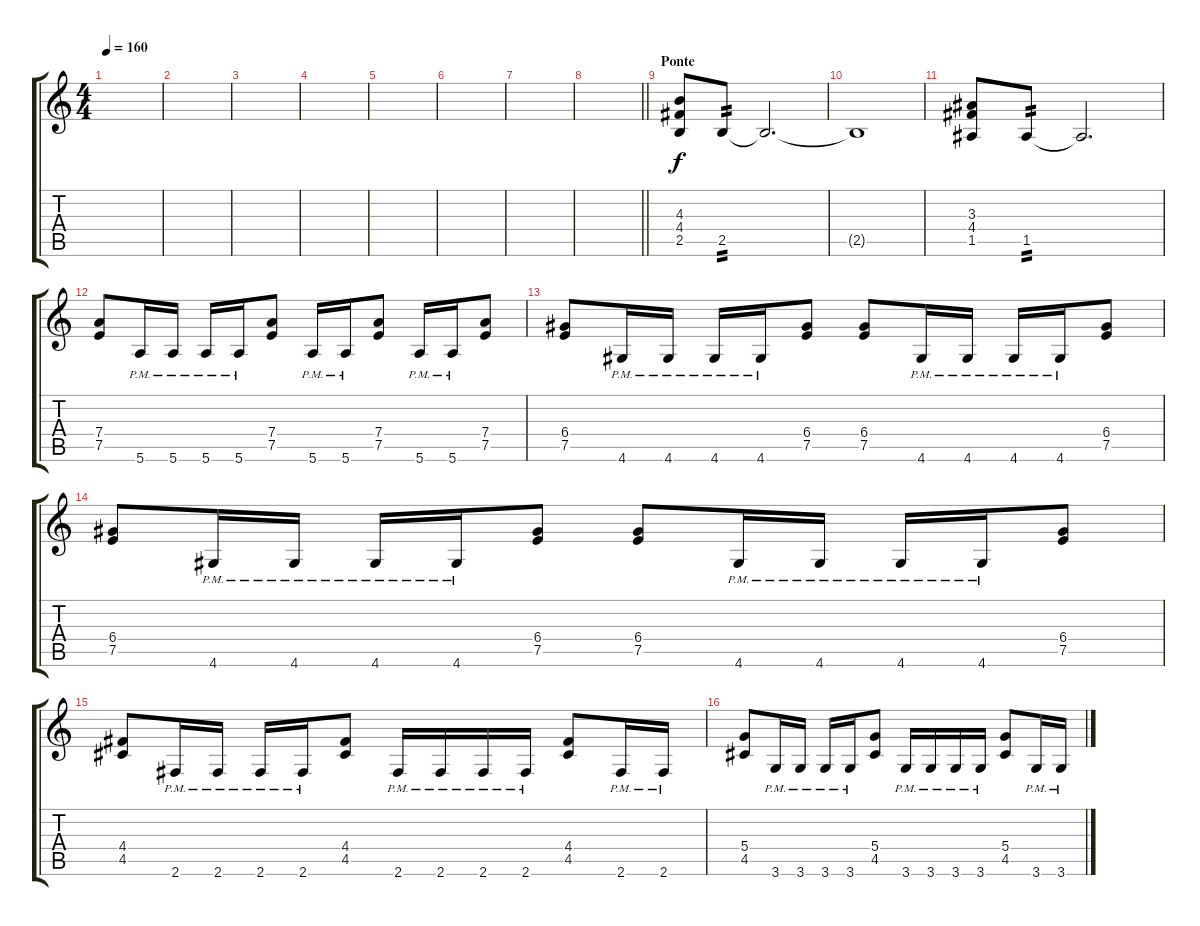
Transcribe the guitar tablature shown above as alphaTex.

\track "" {instrument distortionguitar}
\staff {score tabs}
\tuning (E4 B3 G3 D3 A2 E2) {hide}
\ts (4 4)
\tempo 160
\clef g2
\ks c
|
|
|
|
|
|
|
\barLineRight lightlight
|
\section ("" "Ponte")
(4.3 4.4 2.5).8 2.5.8{tp 2} 2.5{t}.2{d} |
2.5{t}.1 |
(3.3 4.4 1.5).8 1.5.8{tp 2} 1.5{t}.2{d} |
(7.4 7.5).8 5.6{pm}.16 5.6{pm}.16 5.6{pm}.16 5.6{pm}.16 (7.4 7.5).8 5.6{pm}.16 5.6{pm}.16 (7.4 7.5).8 5.6{pm}.16 5.6{pm}.16 (7.4 7.5).8 |
(6.4 7.5).8 4.6{pm}.16 4.6{pm}.16 4.6{pm}.16 4.6{pm}.16 (6.4 7.5).8 (6.4 7.5).8 4.6{pm}.16 4.6{pm}.16 4.6{pm}.16 4.6{pm}.16 (6.4 7.5).8 |
(6.4 7.5).8 4.6{pm}.16 4.6{pm}.16 4.6{pm}.16 4.6{pm}.16 (6.4 7.5).8 (6.4 7.5).8 4.6{pm}.16 4.6{pm}.16 4.6{pm}.16 4.6{pm}.16 (6.4 7.5).8 |
(4.4 4.5).8 2.6{pm}.16 2.6{pm}.16 2.6{pm}.16 2.6{pm}.16 (4.4 4.5).8 2.6{pm}.16 2.6{pm}.16 2.6{pm}.16 2.6{pm}.16 (4.4 4.5).8 2.6{pm}.16 2.6{pm}.16 |
(5.4 4.5).8 3.6{pm}.16 3.6{pm}.16 3.6{pm}.16 3.6{pm}.16 (5.4 4.5).8 3.6{pm}.16 3.6{pm}.16 3.6{pm}.16 3.6{pm}.16 (5.4 4.5).8 3.6{pm}.16 3.6{pm}.16
